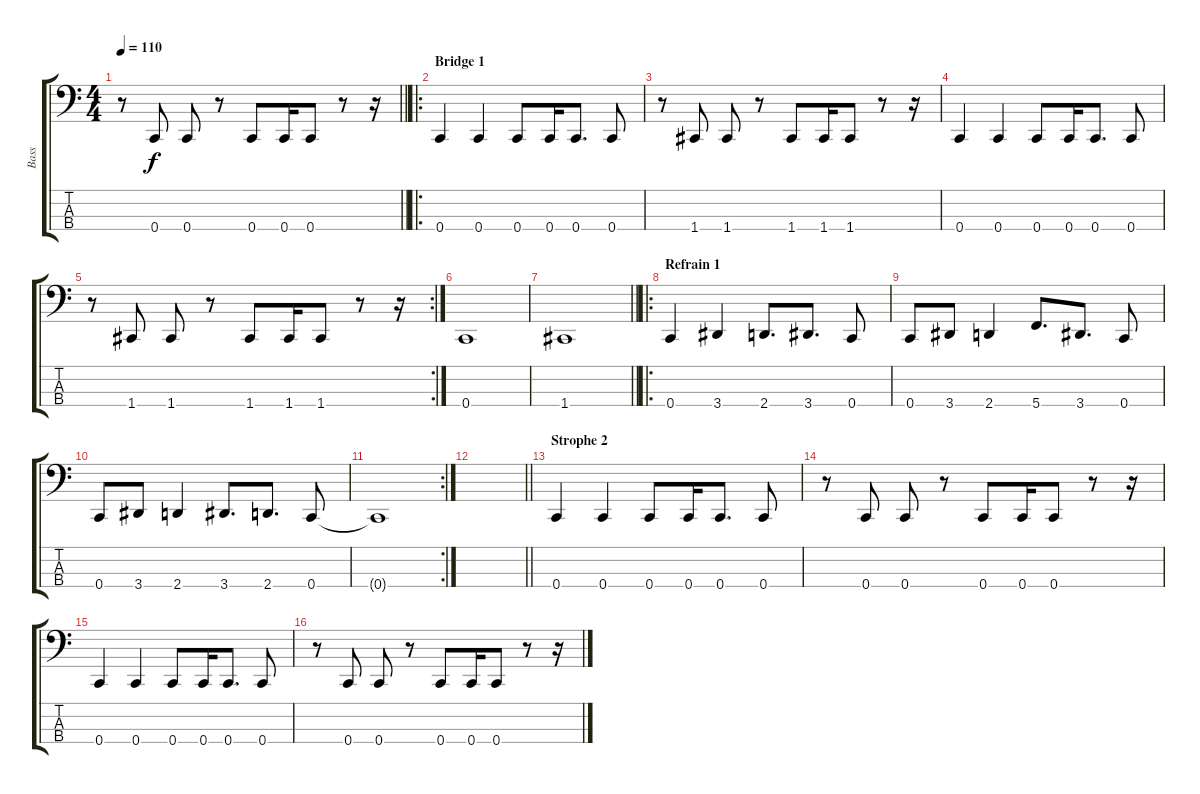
\track ("Bass" "Bass") {instrument electricbassfinger}
\staff {score tabs}
\tuning (F2 C2 G1 C1) {hide}
\ts (4 4)
\tempo 110
\clef f4
\barLineRight lightlight
\ks c
r.8{dy f} 0.4.8 0.4.8 r.8 0.4.8 0.4.16 0.4.8 r.8 r.16 |
\ro
\section ("" "Bridge 1")
0.4.4 0.4.4 0.4.8 0.4.16 0.4.8{d} 0.4.8 |
r.8 1.4.8 1.4.8 r.8 1.4.8 1.4.16 1.4.8 r.8 r.16 |
0.4.4 0.4.4 0.4.8 0.4.16 0.4.8{d} 0.4.8 |
\rc 2
r.8 1.4.8 1.4.8 r.8 1.4.8 1.4.16 1.4.8 r.8 r.16 |
0.4.1 |
\barLineRight lightlight
1.4.1 |
\ro
\section ("" "Refrain 1")
0.4.4 3.4.4 2.4.8{d} 3.4.8{d} 0.4.8 |
0.4.8 3.4.8 2.4.4 5.4.8{d} 3.4.8{d} 0.4.8 |
0.4.8 3.4.8 2.4.4 3.4.8{d} 2.4.8{d} 0.4.8 |
\rc 2
0.4{t}.1 |
\barLineRight lightlight
|
\section ("" "Strophe 2")
0.4.4 0.4.4 0.4.8 0.4.16 0.4.8{d} 0.4.8 |
r.8 0.4.8 0.4.8 r.8 0.4.8 0.4.16 0.4.8 r.8 r.16 |
0.4.4 0.4.4 0.4.8 0.4.16 0.4.8{d} 0.4.8 |
r.8 0.4.8 0.4.8 r.8 0.4.8 0.4.16 0.4.8 r.8 r.16
